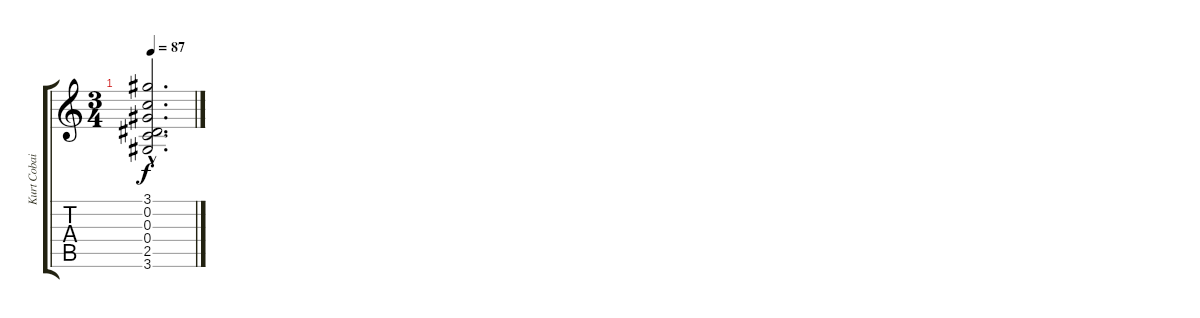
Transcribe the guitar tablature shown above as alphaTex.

\track ("Kurt Cobain (alias Blake)" "Kurt Cobai") {instrument acousticguitarsteel}
\staff {score tabs}
\tuning (F4 C4 Ab3 Eb3 Bb2 F2) {hide}
\ts (3 4)
\tempo 87
\clef g2
\ks c
(3.1{hac t} 0.2{hac t} 0.3{hac t} 0.4{hac t} 2.5{hac t} 3.6{hac t}).2{d dy f}
